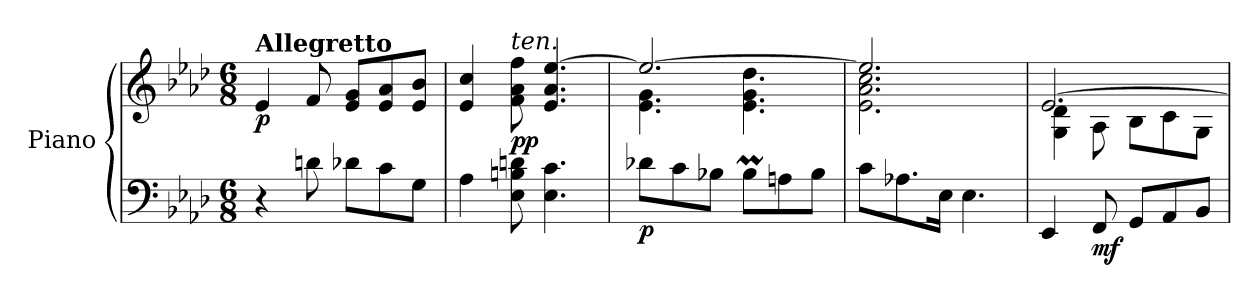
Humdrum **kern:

**kern	**kern	**dynam
*part1	*part1	*part1
*staff2	*staff1	*staff1/2
*I"Piano	*	*
*I'Pno.	*	*
*clefF4	*clefG2	*
*k[b-e-a-d-]	*k[b-e-a-d-]	*
*M6/8	*M6/8	*
=1	=1	=1
!	!LO:TX:a:B:t=Allegretto	!
!	!	!LO:DY:b
4r	4e-/	p
8dn\	8f/	.
8d-X\L	8e-/ 8g/L	.
8c\	8e-/ 8a-/	.
8G\J	8e-/ 8b-/J	.
=2	=2	=2
4A-\	4e-/ 4cc/	.
!	!LO:TX:a:i:t=ten.	!
!	!	!LO:DY:b
8E-\ 8Bn\ 8dn\	8f\ 8a-\ 8ff\	pp
4.E-\ 4.c\	4.e-/ 4.a-/ [4.ee-/	.
=3	=3	=3
*	*MM112	*
*	*^	*
!	!	!	!LO:DY:b=2
8d-X\L	2.ee-/_	4.e-\ 4.g\	p
8c\	.	.	.
8B-X\J	.	.	.
*	*MM92	*	*
8B-M\L	.	4.e-\ 4.g\ 4.dd-\	.
8An\	.	.	.
8B-\J	.	.	.
=4	=4	=4	=4
8c\L	2.ee-/]	2.e-\ 2.a-\ 2.cc\	.
8.A-X\	.	.	.
16E-\Jk	.	.	.
4.E-\	.	.	.
=5	=5	=5	=5
*	*MM112	*	*
4EE-/	[2.e-/	4G\ 4d-\	.
!	!	!	!LO:DY:b=2
8FF/	.	8A-\	mf
8GG/L	.	8B-\L	.
8AA-/	.	8c\	.
8BB-/J	.	8G\J	.
*	*v	*v	*
=	=	=
*-	*-	*-
